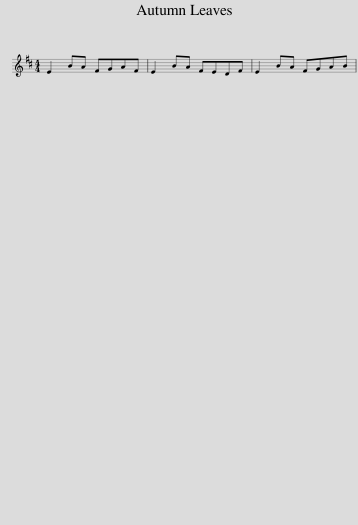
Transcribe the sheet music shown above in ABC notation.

X:1
L:1/8
M:4/4
I:linebreak $
K:D
V:1 treble
V:1
 E2 BA FGAF | E2 BA FEDF | E2 BA FGAB | %3
